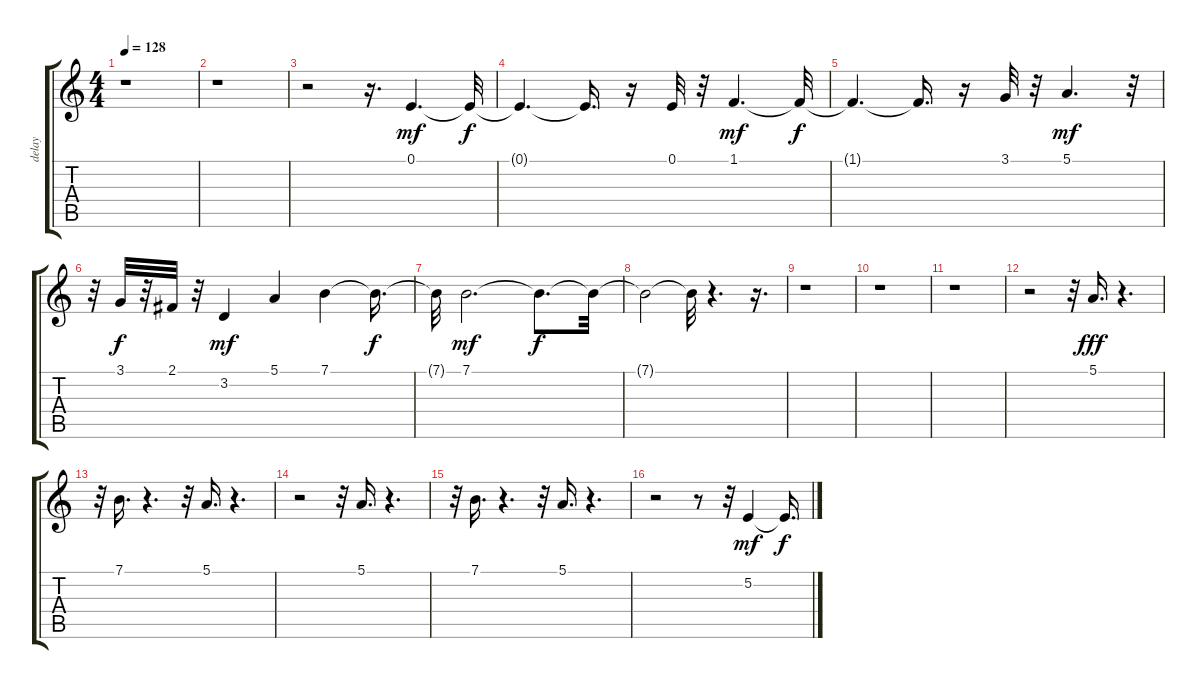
\track ("delay                               " "delay     ") {instrument pad8sweep}
\staff {score tabs}
\tuning (E4 B3 G3 D3 A2 E2) {hide}
\ts (4 4)
\tempo 128
\clef g2
\ks c
r.1{dy f} |
r.1 |
r.2 r.16{d} 0.1.4{d dy mf volume 6 balance 16 instrument stringensemble1} 0.1{t}.32{dy f} |
0.1{t}.4{d} 0.1{t}.16{d} r.16 0.1.32 r.32 1.1.4{d dy mf} 1.1{t}.32{dy f} |
1.1{t}.4{d} 1.1{t}.16{d} r.16 3.1.32 r.32 5.1.4{d dy mf} r.32 |
r.32 3.1.32{dy f} r.32 2.1.32 r.32 3.2.4{dy mf} 5.1.4 7.1.4 7.1{t}.16{d dy f} |
7.1{t}.32 7.1.2{d dy mf} 7.1{t}.8{d dy f} 7.1{t}.32 |
7.1{t}.2 7.1{t}.32 r.4{d} r.16{d} |
r.1 |
r.1 |
r.1 |
r.2 r.32 5.1.16{d dy fff volume 4 balance 16 instrument synthbrass1} r.4{d} |
r.32 7.1.16{d} r.4{d} r.32 5.1.16{d} r.4{d} |
r.2 r.32 5.1.16{d} r.4{d} |
r.32 7.1.16{d} r.4{d} r.32 5.1.16{d} r.4{d} |
r.2 r.8 r.32 5.2.4{dy mf volume 5 instrument stringensemble1} 5.2{t}.16{d dy f}
